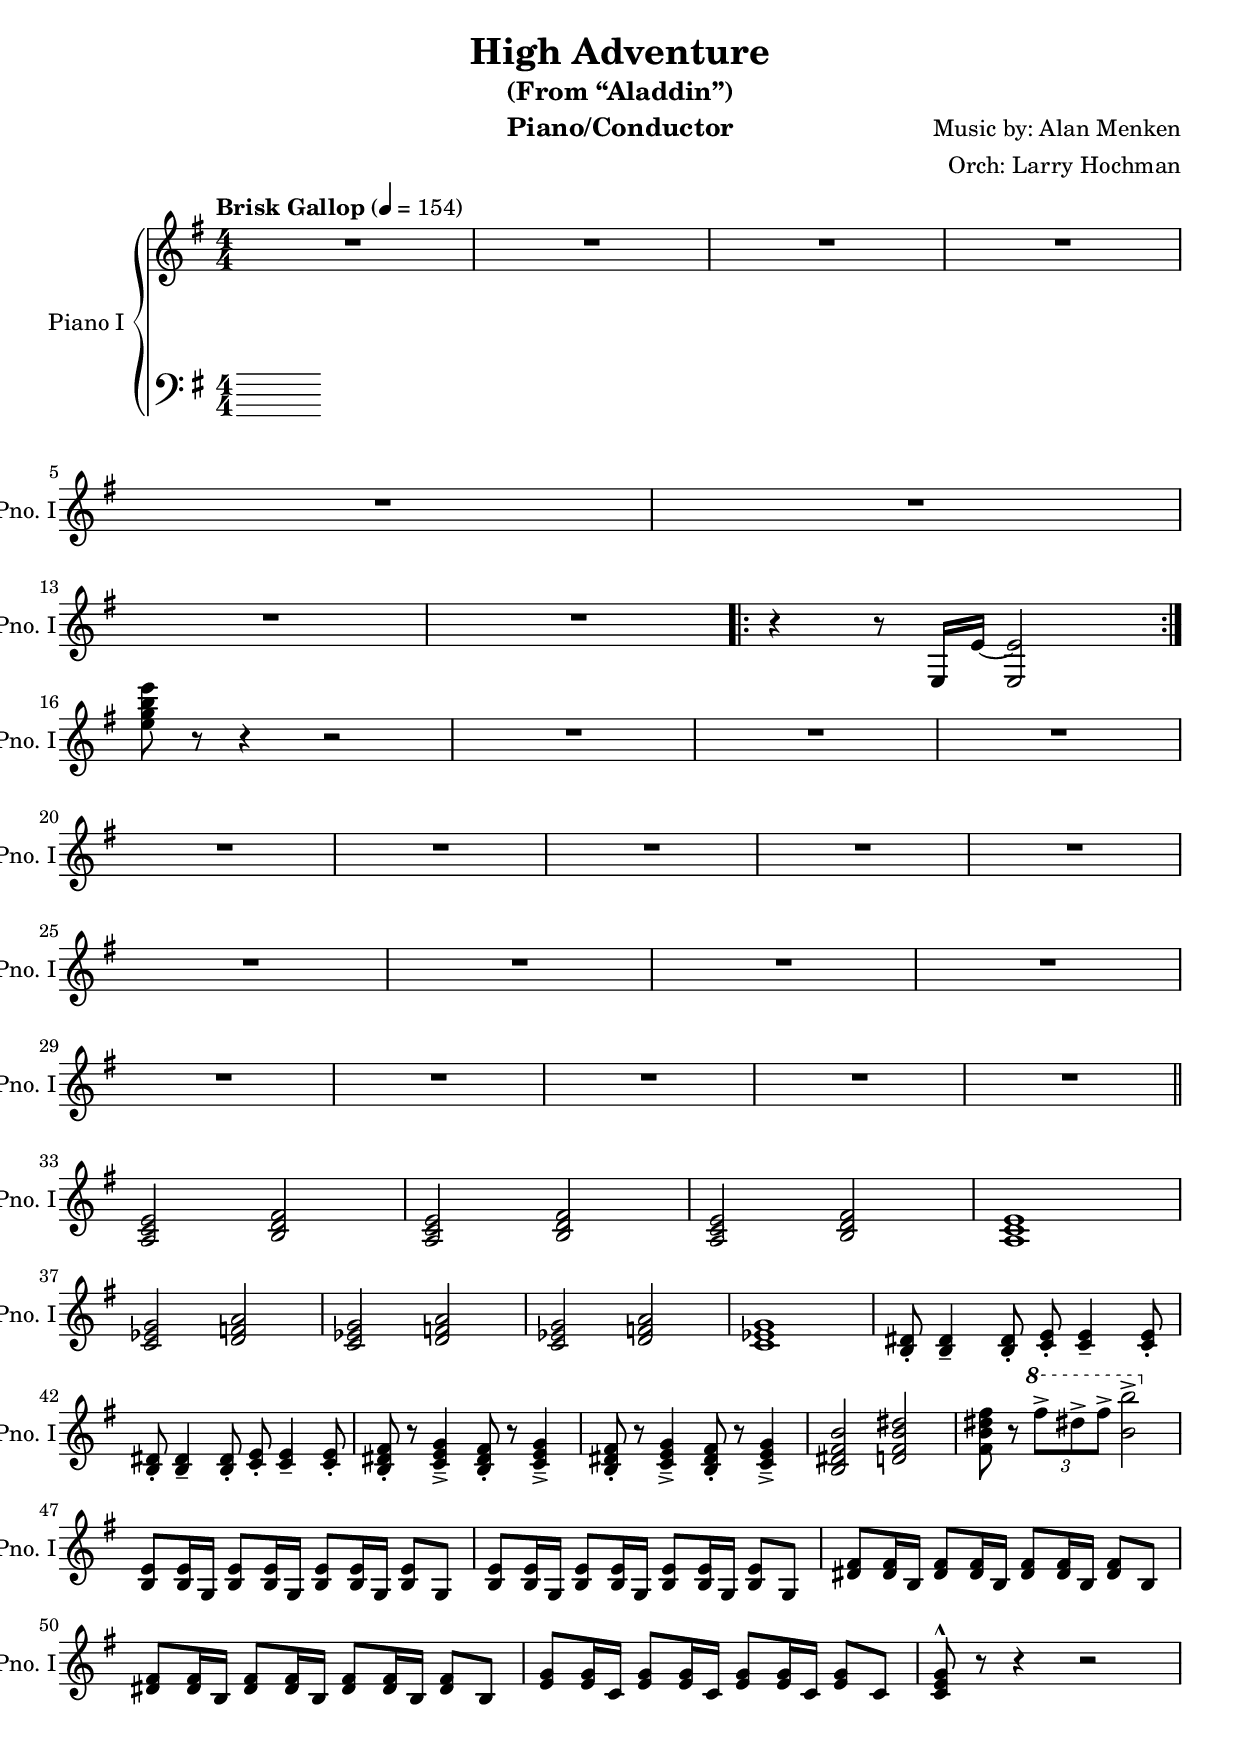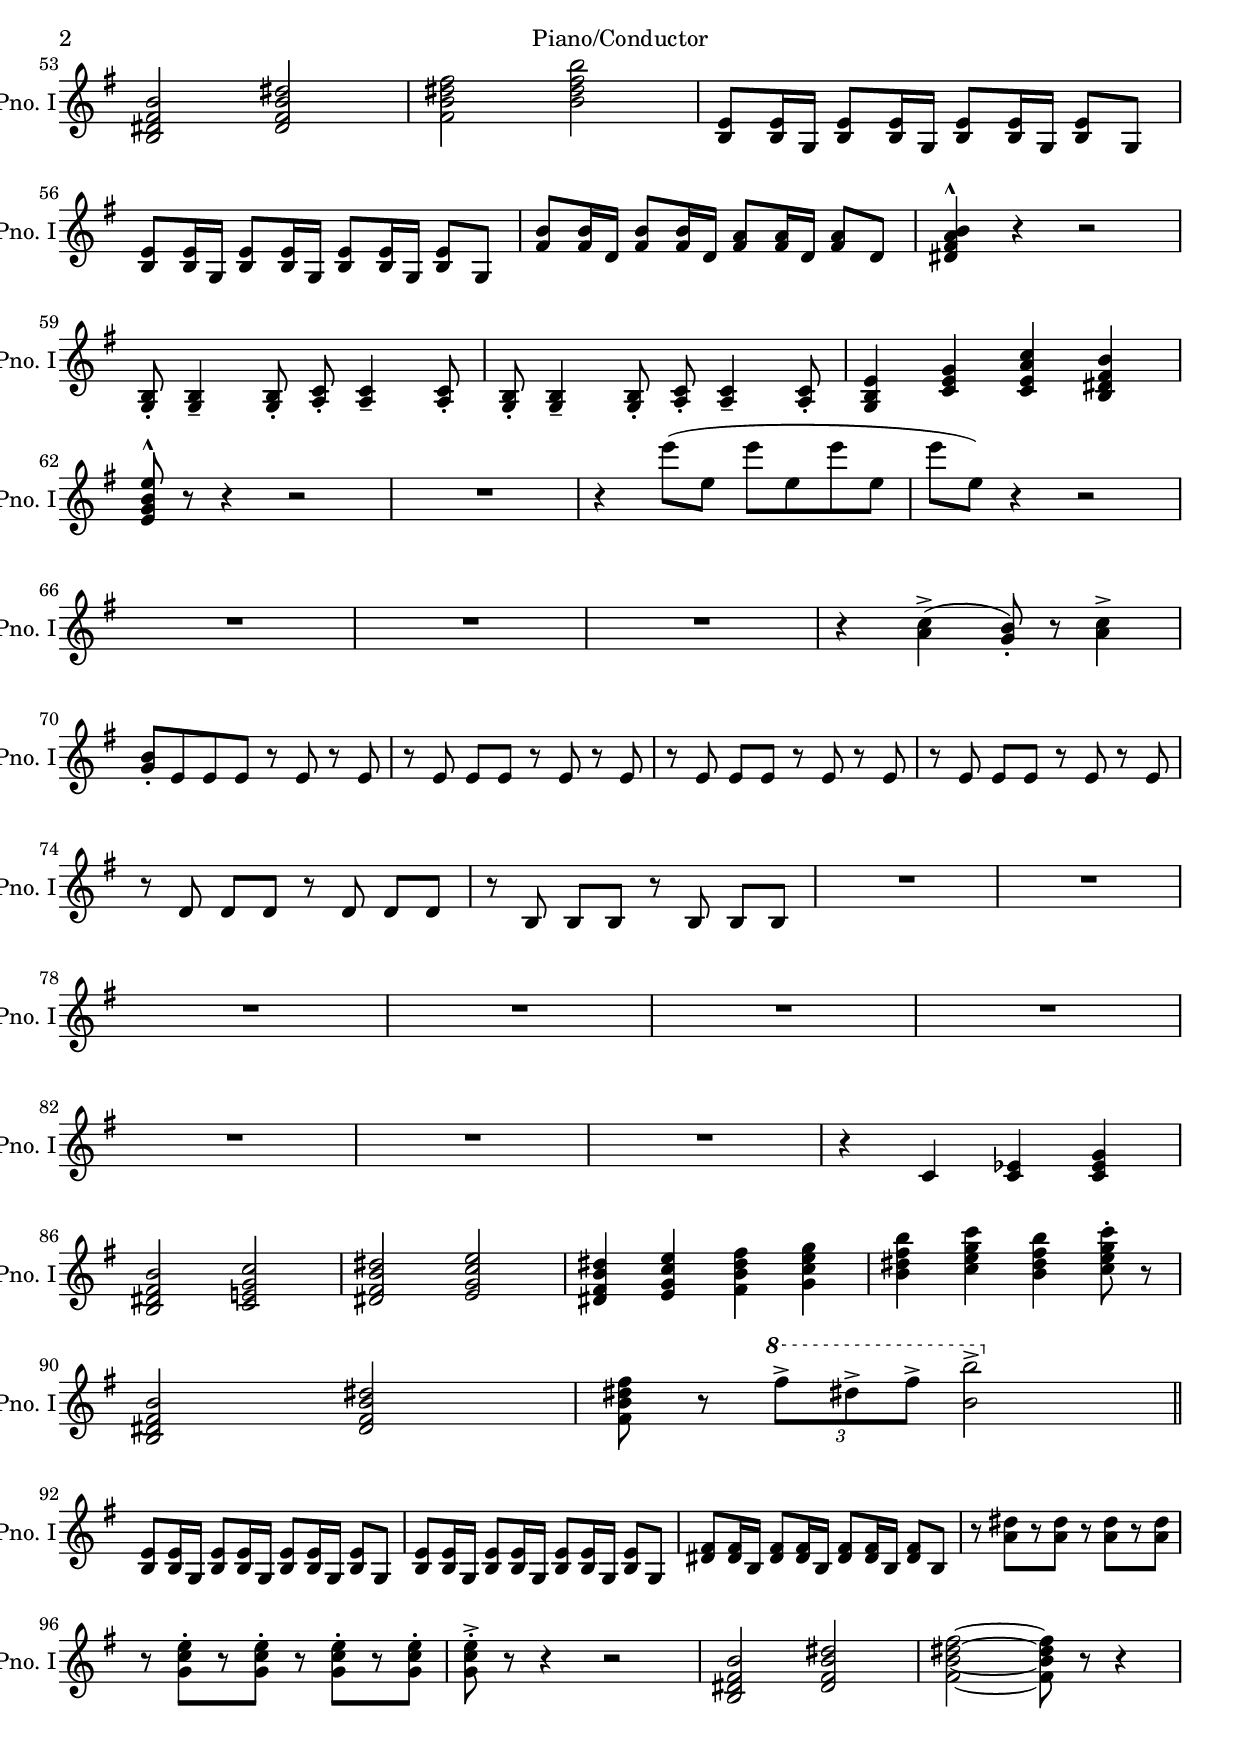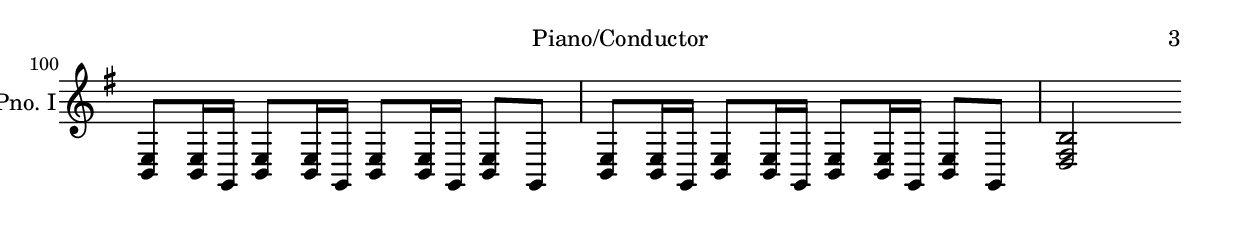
\version "2.24.2"
\language "english"

\version "2.24.2"
\language "english"

\header {
    title = "High Adventure"
    subtitle = "(From “Aladdin”)"
    instrument = "Piano/Conductor"
    composer = "Music by: Alan Menken"
    arranger = "Orch: Larry Hochman"
    % Remove default LilyPond tagline
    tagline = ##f
}

% \paper {
%     #(set-paper-size '(cons (* 300 mm) (* 500 mm)))
% }

global = {
    \override Score.NonMusicalPaperColumn.line-break-system-details 
        = #'((alignment-distances . (14)))
    \key g \major
    \numericTimeSignature
    \time 4/4
    \tempo "Brisk Gallop" 4=154
}



%%%%%%%%%%%%%%%%%%%%%%%%%%%%%%%%%%%%%%%%%%%%%%%%%%

RightPianoI = \relative c {
    \global
    % Music follows here.
  
    R1 * 4 | \break
    R1 | \set Score.currentBarNumber = #8
    R1 | \break
    \set Score.currentBarNumber = #13
    R1 * 2 |
    \repeat volta 2 { r4 r8 e16 e' ~ <e, e'>2 | } \break
    <e'' g b e>8 r r4 r2 |
    R1 * 3 | \break
    R1 * 5 | \break
    R1 * 4 | \break
    R1 * 4 | 
    \set Score.currentBarNumber = #32
    R1 | \bar "||" \break
    \repeat unfold 3 { <a,, c e>2 <b d fs> | }
    <a c e>1 | \break
    \repeat unfold 3 { <c ef g>2 <d f a> | }
    <c ef g>1 | 
    <b ds>8-. q4-- q8-. <c e>-. q4-- q8-. | \break
    <b ds>8-. q4-- q8-. <c e>-. q4-- q8-. |
    \repeat unfold 4 { <b ds fs>-. r <c e g>4---> } |
    <b ds fs b>2 <d fs b ds> |
    <fs b ds fs>8 r \ottava #1 \tuplet 3/2 { fs''-> ds-> fs-> } <b, b'>2-> | \ottava #0 \break
    \repeat unfold 2 { <b,, e>8 q16 g <b e>8 q16 g <b e>8 q16 g <b e>8 g | }
    <ds' fs> q16 b <ds fs>8 q16 b <ds fs>8 q16 b <ds fs>8 b | \break
    <ds fs> q16 b <ds fs>8 q16 b <ds fs>8 q16 b <ds fs>8 b | 
    <e g> q16 c <e g>8 q16 c <e g>8 q16 c <e g>8 c |
    <c e g>^^ r r4 r2 | \break
    <b ds fs b>2 <ds fs b ds> |
    <fs b ds fs> <b ds fs b> | 
    <b, e>8 q16 g <b e>8 q16 g <b e>8 q16 g <b e>8 g | \break
    <b e> q16 g <b e>8 q16 g <b e>8 q16 g <b e>8 g |
    <fs' b> q16 d <fs b>8 q16 d <fs a>8 q16 d <fs a>8 d |
    <ds fs a b>4^^ r r2 | \break
    \repeat unfold 2 { <g, b>8-. q4-- q8-. <a c>-. q4-- q8-. | } 
    <g b e>4 <c e g> <c e a c> <b ds fs b> | \break
    <e g b e>8^^ r r4 r2 |
    R1 |
    r4 e''8( e, e' e, e' e, |
    e' e,) r4 r2 | \break
    R1 * 3 |
    r4 <a, c>->( <g b>8-.) r <a c>4-> | \break
    <g b>8-. e e e r e r e |
    \repeat unfold 3 { r e e[ e] r e r e | } \break
    r d d[ d] r d d[ d] |
    r b b[ b] r b b[ b] |
    R1 * 2 | \break
    R1 * 4 | \break
    R1 * 3 |
    r4 c <c ef> <c ef g> | \break
    <b ds fs b>2 <c e! g c> |
    <ds fs b ds> <e g c e> |
    <ds fs b ds>4 <e g c e> <fs b ds fs> <g c e g> |
    <b ds fs b> <c e g c> <b ds fs b> <c e g c>8-. r | \break
    <b, ds fs b>2 <ds fs b ds> |
    <fs b ds fs>8 r \ottava #1 \tuplet 3/2 { fs''8-> ds-> fs-> } <b, b'>2-> |
    \ottava #0 \bar "||" \break
    \repeat unfold 2 { <b,, e>8 q16 g <b e>8 q16 g <b e>8 q16 g <b e>8 g | }
    <ds' fs> q16 b <ds fs>8 q16 b <ds fs>8 q16 b <ds fs>8 b |
    r <a' ds>[ r q] r q[ r q] | \break
    r <g c e>-.[ r q-.] r q-.[ r q-.] |
    q->-. r r4 r2 |
    <b, ds fs b>2 <ds fs b ds> |
    <fs b ds fs> ~ q8 r r4 | \break
    \repeat unfold 2 { <b,, e>8 q16 g <b e>8 q16 g <b e>8 q16 g <b e>8 g | }
    <d' fs b>2
}

%%%%%%%%%%%%%%%%%%%%%%%%%%%%%%%%%%%%%%%%%%%%%%%%%%

LeftPianoI = \relative c' {
    \global
    % Music follows here.
  
}

%%%%%%%%%%%%%%%%%%%%%%%%%%%%%%%%%%%%%%%%%%%%%%%%%%

PianoIPart = \new PianoStaff \with {
    instrumentName = "Piano I"
    shortInstrumentName = "Pno. I"
} <<
    \new Staff = "rh" \with {
        midiInstrument = "acoustic grand"
    } \RightPianoI
    \new Staff = "lh" \with {
        midiInstrument = "acoustic grand"
    } { \clef bass \LeftPianoI }
>>

%%%%%%%%%%%%%%%%%%%%%%%%%%%%%%%%%%%%%%%%%%%%%%%%%%

\score {
    <<
        \PianoIPart
    >>
}